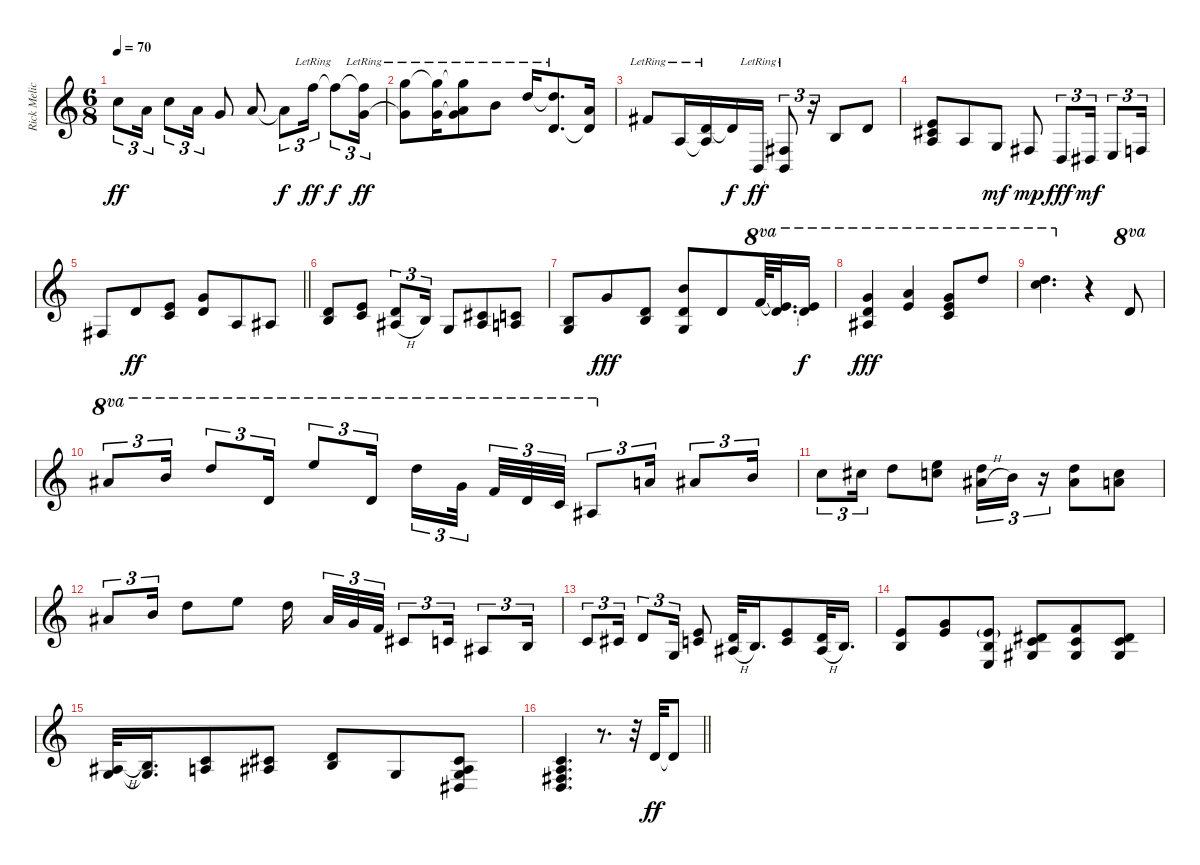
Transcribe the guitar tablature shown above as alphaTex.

\track ("Rick Melick right" "Rick Melic") {instrument electricpiano2}
\staff {score}
\tuning (Ab4 Eb4 Bb3 Gb3 Db3 Ab2 Eb2) {hide}
\ts (6 8)
\tempo 70
\clef g2
\ks c
14.3.8{tu (3 2) dy ff} 15.4.16{tu (3 2)} 14.3.8{tu (3 2)} 15.4.16{tu (3 2)} 13.4.8 15.4.8 15.4{t}.8{tu (3 2) dy f} 14.2{lr}.16{tu (3 2) dy ff} 14.2{t}.8{tu (3 2) dy f} (14.2{t} 18.5{lr}).16{tu (3 2) dy ff} |
(16.2{lr} 18.5{t}).8 (16.2{t} 18.5{lr}).16 (16.2{t} 15.4{lr} 18.5{t}).8 17.4{lr}.8 16.3{lr}.16 (16.3{t} 18.6{lr}).8{d} (15.4 18.6{t}).16 |
17.5{lr}.8 13.6{lr}.16 (13.5{lr} 13.6{t}).16 13.5{t}.16{dy f} 8.7{lr}.16{dy ff} (10.6{lr} 8.7{t}).8{tu (3 2)} r.16{tu (3 2)} 10.5.8 13.5.8 |
(10.4 12.5 13.6).8 13.6.8 11.6.8{dy mf} 10.6.8{dy mp} 6.6.8{tu (3 2) dy fff} 7.6.16{tu (3 2) dy mf} 8.6.8{tu (3 2)} 9.6.16{tu (3 2)} |
\barLineRight lightlight
10.6.8 4.3.8{dy ff} (6.3 6.4).8 (4.2 4.3).8 3.4.8 4.4.8 |
(4.3 5.4).8 (6.3 6.4).8 (4.3 4.4{h}).8{tu (3 2)} 5.4.16{tu (3 2)} 6.5.8 (7.4 9.5).8 (6.4 8.5).8 |
(5.4 6.5).8 4.2.8{dy fff} (4.3 5.4).8 (8.2 8.4 6.5).8 8.4.8 19.3{sl}.64{ot 8va} (18.3 20.4).32{d ot 8va} (18.3{t} 20.4{t}).16{ot 8va dy f} |
(16.2 16.3 16.4).4{ot 8va dy fff} (18.2 18.3).4{ot 8va} (16.2 18.3 18.4).8{ot 8va} 23.2.8{ot 8va} |
(23.2 26.3).4{d ot 8va} r.4 20.4.8{ot 8va} |
19.2.8{tu (3 2) ot 8va} 20.2.16{tu (3 2) ot 8va} 23.2.8{tu (3 2) ot 8va} 20.4.16{tu (3 2) ot 8va} 25.2.8{tu (3 2) ot 8va} 20.4.16{tu (3 2) ot 8va} 23.2.16{tu (3 2) ot 8va} 21.3.32{tu (3 2) ot 8va beam splitsecondary} 19.3.32{tu (3 2) ot 8va} 20.4.32{tu (3 2) ot 8va} 18.4.32{tu (3 2) ot 8va} 21.5.8{tu (3 2) ot 8va} 15.4.16{tu (3 2)} 16.4.8{tu (3 2)} 17.4.16{tu (3 2)} |
18.4.8{tu (3 2)} 19.4.16{tu (3 2)} 20.4.8 (18.3 18.4).8 (16.3 16.4{h}).16{tu (3 2)} 17.4.16{tu (3 2)} r.16{tu (3 2)} (16.3 16.4).8 (14.3 15.4).8 |
16.4.8{tu (3 2)} 17.4.16{tu (3 2)} 16.3.8 18.3.8 16.3.16{beam splitsecondary} 12.3.32{tu (3 2)} 13.4.32{tu (3 2)} 11.4.32{tu (3 2)} 12.5.8{tu (3 2)} 11.5.16{tu (3 2)} 9.5.8{tu (3 2)} 10.5.16{tu (3 2)} |
11.5.8{tu (3 2)} 12.5.16{tu (3 2)} 13.5.8{tu (3 2)} 11.6.16{tu (3 2)} (10.4 11.5).8 (8.4 9.5{h}).32 10.5.16{d} (10.4 11.5).8 (8.4 9.5{h}).32 10.5.16{d} |
(10.4 10.5).8 (9.3 10.4).8 (10.4{g} 10.5 8.6).8 (5.3 6.4 7.5).8 (7.3 6.4 7.5).8 (5.3 6.4 7.5).8 |
(4.4{h} 6.5).32 (5.4 6.5{t}).16{d} (6.4 8.5).8 (7.4 9.5).8 (8.4 10.5).8 11.6.8 (7.4 9.5 11.6 12.7).8 |
\barLineRight lightlight
(6.4 8.5 10.6 11.7).4{d} r.8{d} r.32 4.3.32{dy ff} 4.3{t}.8
